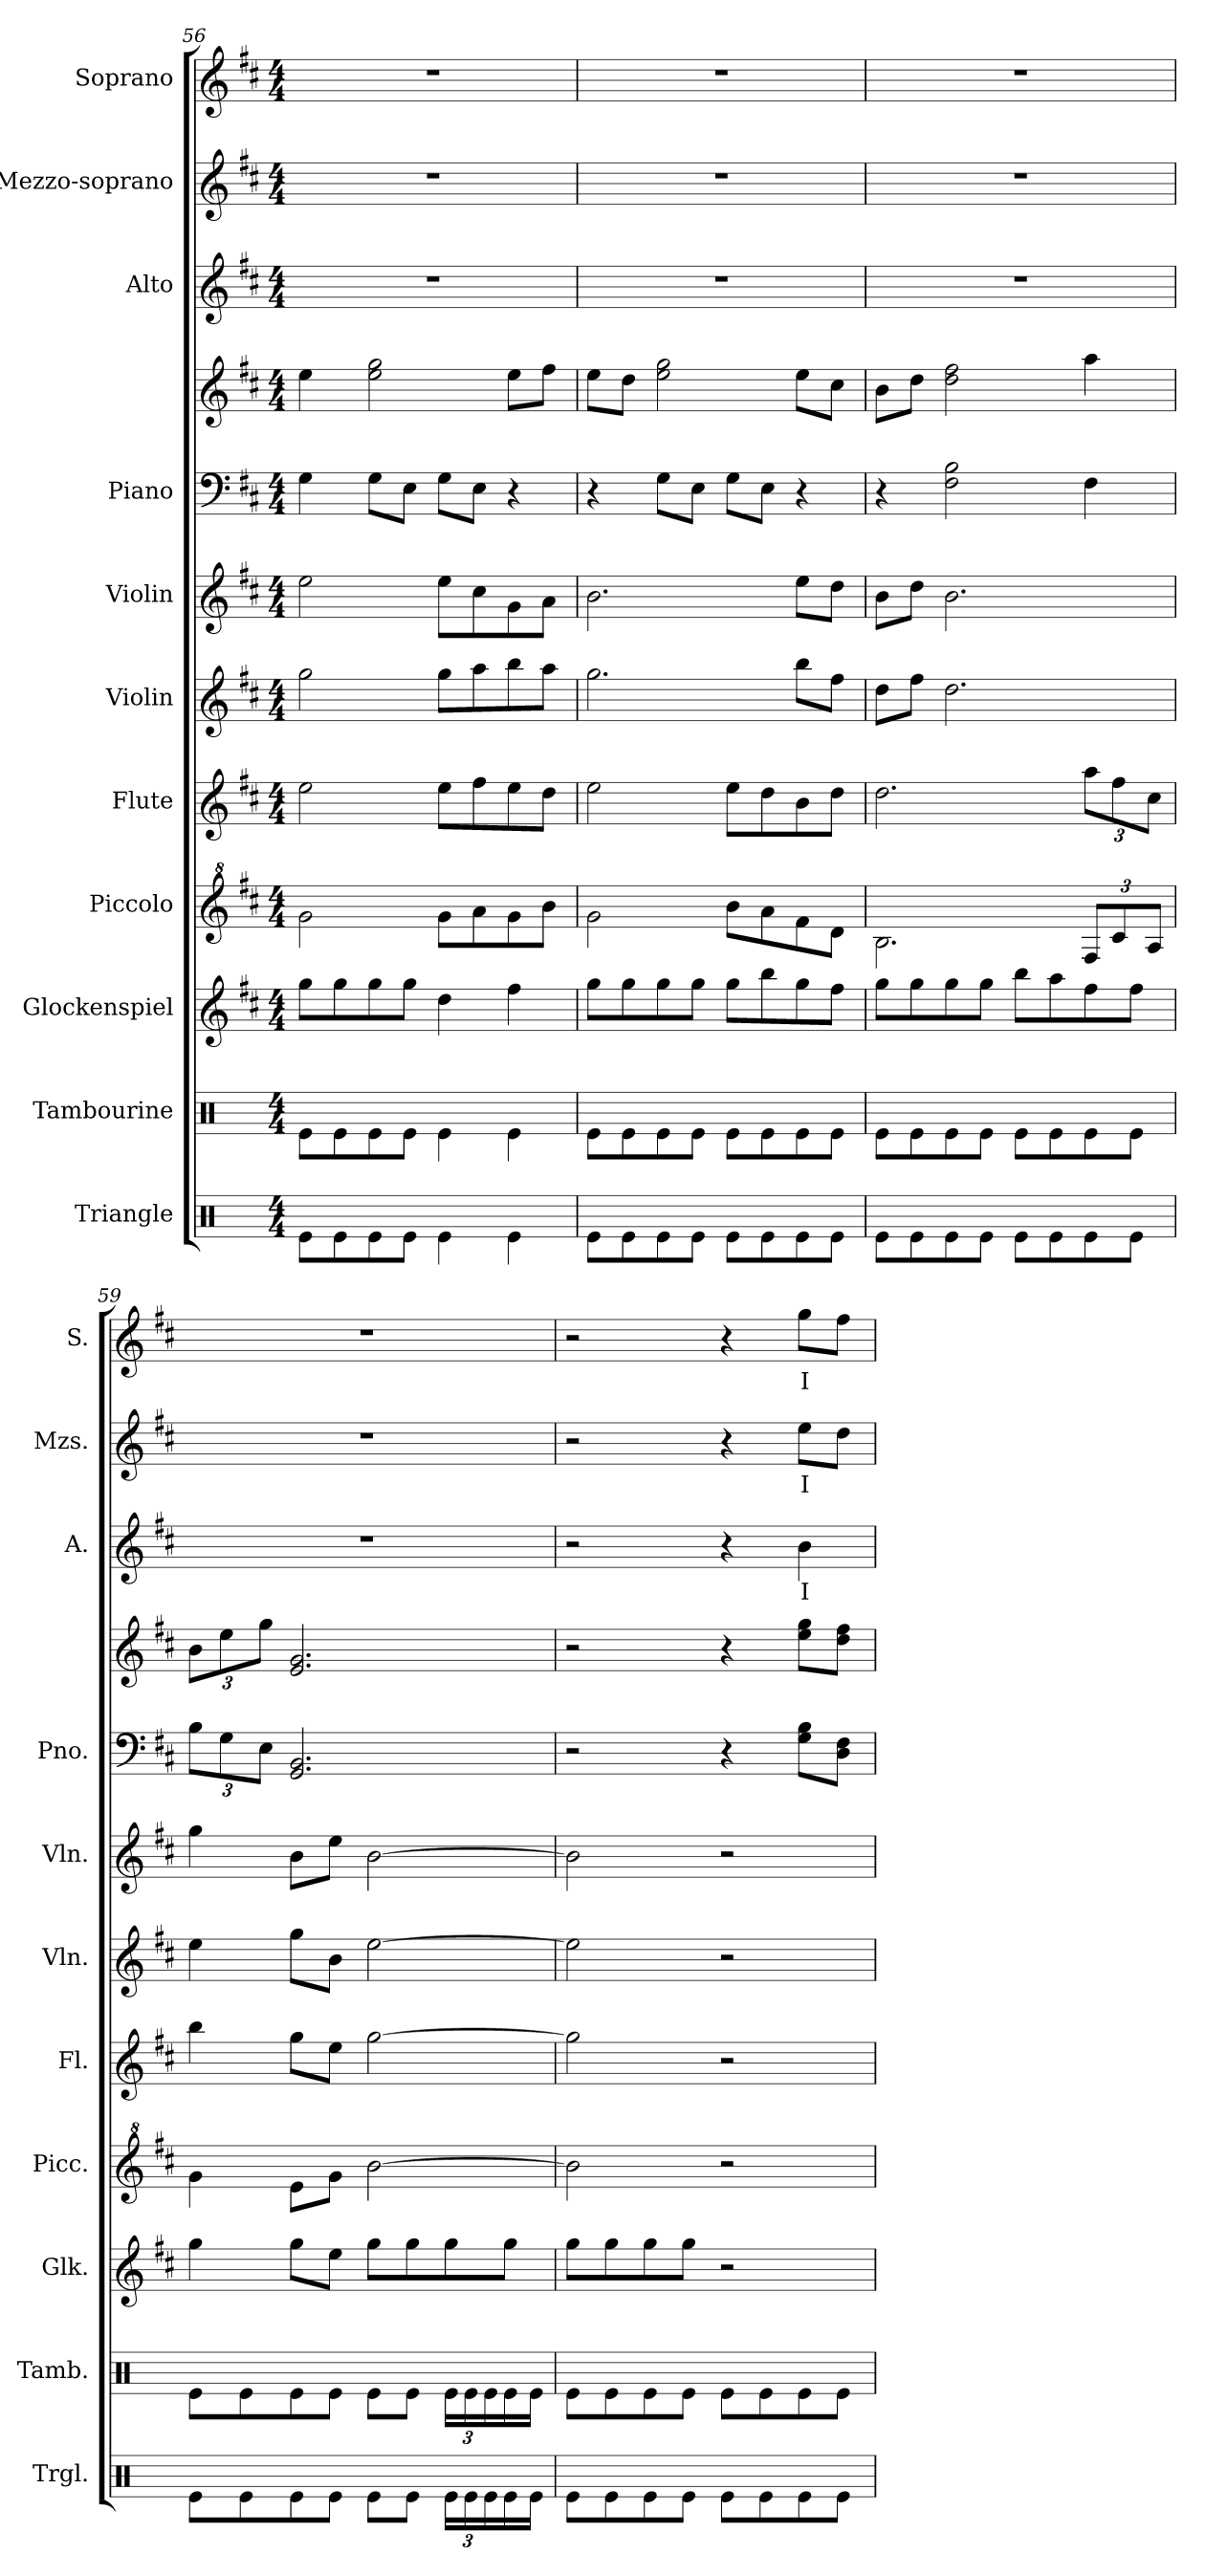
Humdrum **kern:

**kern	**kern	**kern	**kern	**kern	**kern	**kern	**kern	**kern	**kern	**text	**kern	**text	**kern	**text
*part11	*part10	*part9	*part8	*part7	*part6	*part5	*part4	*part4	*part3	*part3	*part2	*part2	*part1	*part1
*staff12	*staff11	*staff10	*staff9	*staff8	*staff7	*staff6	*staff5	*staff4	*staff3	*staff3	*staff2	*staff2	*staff1	*staff1
*I"Triangle	*I"Tambourine	*I"Glockenspiel	*I"Piccolo	*I"Flute	*I"Violin	*I"Violin	*I"Piano	*	*I"Alto	*	*I"Mezzo-soprano	*	*I"Soprano	*
*I'Trgl.	*I'Tamb.	*I'Glk.	*I'Picc.	*I'Fl.	*I'Vln.	*I'Vln.	*I'Pno.	*	*I'A.	*	*I'Mzs.	*	*I'S.	*
*clefX	*clefX	*clefG2	*clefG^2	*clefG2	*clefG2	*clefG2	*clefF4	*clefG2	*clefG2	*	*clefG2	*	*clefG2	*
*	*	*ITrd-14c-24	*ITrd-7c-12	*	*	*	*	*	*	*	*	*	*	*
*k[]	*k[]	*k[f#c#]	*k[f#c#]	*k[f#c#]	*k[f#c#]	*k[f#c#]	*k[f#c#]	*k[f#c#]	*k[f#c#]	*	*k[f#c#]	*	*k[f#c#]	*
*M4/4	*M4/4	*M4/4	*M4/4	*M4/4	*M4/4	*M4/4	*M4/4	*M4/4	*M4/4	*	*M4/4	*	*M4/4	*
=56	=56	=56	=56	=56	=56	=56	=56	=56	=56	=56	=56	=56	=56	=56
8Re\L	8Re\L	8gggg\L	2ggg\	2ee\	2gg\	2ee\	4G\	4ee\	1r	.	1r	.	1r	.
8Re\	8Re\	8gggg\	.	.	.	.	.	.	.	.	.	.	.	.
8Re\	8Re\	8gggg\	.	.	.	.	8G\L	2ee\ 2gg\	.	.	.	.	.	.
8Re\J	8Re\J	8gggg\J	.	.	.	.	8E\J	.	.	.	.	.	.	.
4Re\	4Re\	4dddd\	8ggg\L	8ee\L	8gg\L	8ee\L	8G\L	.	.	.	.	.	.	.
.	.	.	8aaa\	8ff#\	8aa\	8cc#\	8E\J	.	.	.	.	.	.	.
4Re\	4Re\	4ffff#\	8ggg\	8ee\	8bb\	8g\	4r	8ee\L	.	.	.	.	.	.
.	.	.	8bbb\J	8dd\J	8aa\J	8a\J	.	8ff#\J	.	.	.	.	.	.
=57	=57	=57	=57	=57	=57	=57	=57	=57	=57	=57	=57	=57	=57	=57
8Re\L	8Re\L	8gggg\L	2ggg\	2ee\	2.gg\	2.b\	4r	8ee\L	1r	.	1r	.	1r	.
8Re\	8Re\	8gggg\	.	.	.	.	.	8dd\J	.	.	.	.	.	.
8Re\	8Re\	8gggg\	.	.	.	.	8G\L	2ee\ 2gg\	.	.	.	.	.	.
8Re\J	8Re\J	8gggg\J	.	.	.	.	8E\J	.	.	.	.	.	.	.
8Re\L	8Re\L	8gggg\L	8bbb\L	8ee\L	.	.	8G\L	.	.	.	.	.	.	.
8Re\	8Re\	8bbbb\	8aaa\	8dd\	.	.	8E\J	.	.	.	.	.	.	.
8Re\	8Re\	8gggg\	8fff#\	8b\	8bb\L	8ee\L	4r	8ee\L	.	.	.	.	.	.
8Re\J	8Re\J	8ffff#\J	8ddd\J	8dd\J	8ff#\J	8dd\J	.	8cc#\J	.	.	.	.	.	.
!!LO:PB:g=z
=58	=58	=58	=58	=58	=58	=58	=58	=58	=58	=58	=58	=58	=58	=58
8Re\L	8Re\L	8gggg\L	2.bb\	2.dd\	8dd\L	8b\L	4r	8b\L	1r	.	1r	.	1r	.
8Re\	8Re\	8gggg\	.	.	8ff#\J	8dd\J	.	8dd\J	.	.	.	.	.	.
8Re\	8Re\	8gggg\	.	.	2.dd\	2.b\	2F#\ 2B\	2dd\ 2ff#\	.	.	.	.	.	.
8Re\J	8Re\J	8gggg\J	.	.	.	.	.	.	.	.	.	.	.	.
8Re\L	8Re\L	8bbbb\L	.	.	.	.	.	.	.	.	.	.	.	.
8Re\	8Re\	8aaaa\	.	.	.	.	.	.	.	.	.	.	.	.
*	*	*	*Xbrackettup	*Xbrackettup	*	*	*	*	*	*	*	*	*	*
8Re\	8Re\	8ffff#\	12ff#/L	12aa\L	.	.	4F#\	4aa\	.	.	.	.	.	.
.	.	.	12ccc#/	12ff#\	.	.	.	.	.	.	.	.	.	.
8Re\J	8Re\J	8ffff#\J	.	.	.	.	.	.	.	.	.	.	.	.
.	.	.	12aa/J	12cc#\J	.	.	.	.	.	.	.	.	.	.
=59	=59	=59	=59	=59	=59	=59	=59	=59	=59	=59	=59	=59	=59	=59
*	*	*	*	*	*	*	*Xbrackettup	*Xbrackettup	*	*	*	*	*	*
8Re\L	8Re\L	4gggg\	4ggg\	4bb\	4ee\	4gg\	12B\L	12b\L	1r	.	1r	.	1r	.
.	.	.	.	.	.	.	12G\	12ee\	.	.	.	.	.	.
8Re\	8Re\	.	.	.	.	.	.	.	.	.	.	.	.	.
.	.	.	.	.	.	.	12E\J	12gg\J	.	.	.	.	.	.
8Re\	8Re\	8gggg\L	8eee\L	8gg\L	8gg\L	8b\L	2.GG/ 2.BB/	2.e/ 2.g/	.	.	.	.	.	.
8Re\J	8Re\J	8eeee\J	8ggg\J	8ee\J	8b\J	8ee\J	.	.	.	.	.	.	.	.
8Re\L	8Re\L	8gggg\L	[2bbb\	[2gg\	[2ee\	[2b\	.	.	.	.	.	.	.	.
8Re\J	8Re\J	8gggg\	.	.	.	.	.	.	.	.	.	.	.	.
*Xbrackettup	*Xbrackettup	*	*	*	*	*	*	*	*	*	*	*	*	*
24Re\LL	24Re\LL	8gggg\	.	.	.	.	.	.	.	.	.	.	.	.
24Re\	24Re\	.	.	.	.	.	.	.	.	.	.	.	.	.
24Re\	24Re\	.	.	.	.	.	.	.	.	.	.	.	.	.
16Re\	16Re\	8gggg\J	.	.	.	.	.	.	.	.	.	.	.	.
16Re\JJ	16Re\JJ	.	.	.	.	.	.	.	.	.	.	.	.	.
=60	=60	=60	=60	=60	=60	=60	=60	=60	=60	=60	=60	=60	=60	=60
8Re\L	8Re\L	8gggg\L	2bbb\]	2gg\]	2ee\]	2b\]	2r	2r	2r	.	2r	.	2r	.
8Re\	8Re\	8gggg\	.	.	.	.	.	.	.	.	.	.	.	.
8Re\	8Re\	8gggg\	.	.	.	.	.	.	.	.	.	.	.	.
8Re\J	8Re\J	8gggg\J	.	.	.	.	.	.	.	.	.	.	.	.
8Re\L	8Re\L	2r	2r	2r	2r	2r	4r	4r	4r	.	4r	.	4r	.
8Re\	8Re\	.	.	.	.	.	.	.	.	.	.	.	.	.
8Re\	8Re\	.	.	.	.	.	8G\ 8B\L	8ee\ 8gg\L	4b\	I	8ee\L	I	8gg\L	I
8Re\J	8Re\J	.	.	.	.	.	8D\ 8F#\J	8dd\ 8ff#\J	.	.	8dd\J	.	8ff#\J	.
=	=	=	=	=	=	=	=	=	=	=	=	=	=	=
*-	*-	*-	*-	*-	*-	*-	*-	*-	*-	*-	*-	*-	*-	*-
